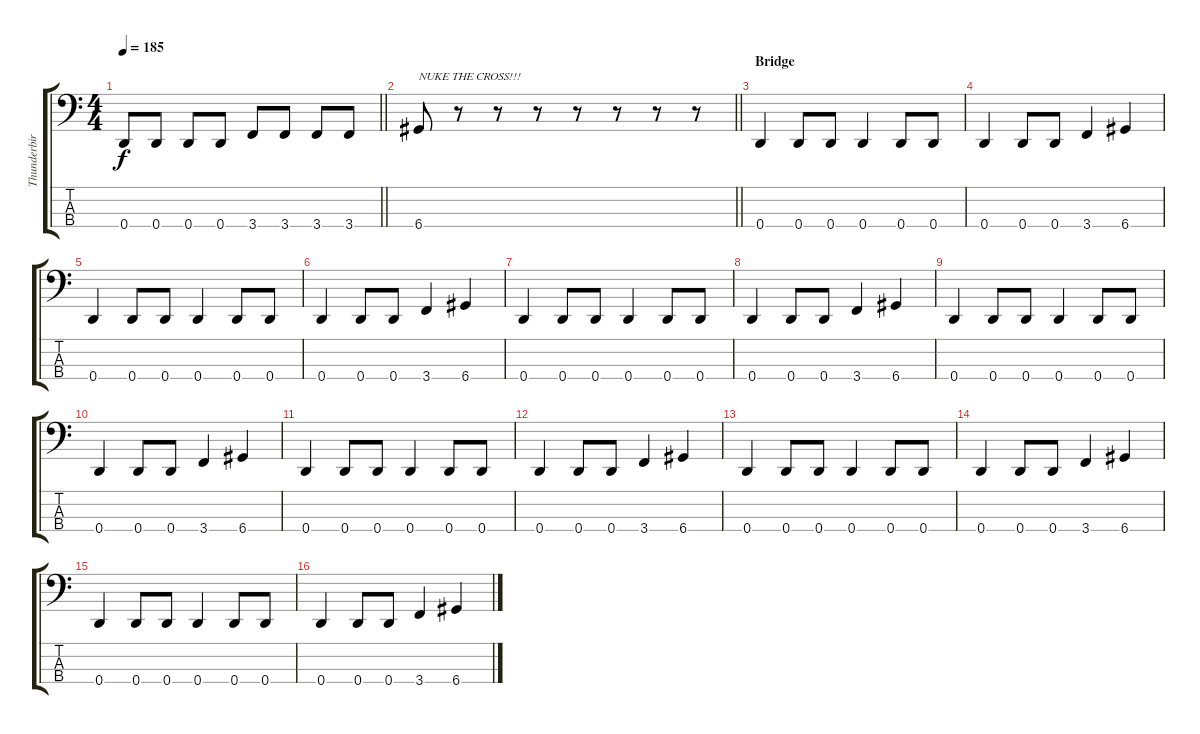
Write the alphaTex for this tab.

\track ("Thunderbird" "Thunderbir") {instrument electricbasspick}
\staff {score tabs}
\tuning (F2 C2 G1 D1) {hide}
\ts (4 4)
\tempo 185
\clef f4
\barLineRight lightlight
\ks c
0.4.8{dy f} 0.4.8 0.4.8 0.4.8 3.4.8 3.4.8 3.4.8 3.4.8 |
\barLineRight lightlight
6.4.8{txt "NUKE THE CROSS!!!"} r.8 r.8 r.8 r.8 r.8 r.8 r.8 |
\section ("" "Bridge")
0.4.4 0.4.8 0.4.8 0.4.4 0.4.8 0.4.8 |
0.4.4 0.4.8 0.4.8 3.4.4 6.4.4 |
0.4.4 0.4.8 0.4.8 0.4.4 0.4.8 0.4.8 |
0.4.4 0.4.8 0.4.8 3.4.4 6.4.4 |
0.4.4 0.4.8 0.4.8 0.4.4 0.4.8 0.4.8 |
0.4.4 0.4.8 0.4.8 3.4.4 6.4.4 |
0.4.4 0.4.8 0.4.8 0.4.4 0.4.8 0.4.8 |
0.4.4 0.4.8 0.4.8 3.4.4 6.4.4 |
0.4.4 0.4.8 0.4.8 0.4.4 0.4.8 0.4.8 |
0.4.4 0.4.8 0.4.8 3.4.4 6.4.4 |
0.4.4 0.4.8 0.4.8 0.4.4 0.4.8 0.4.8 |
0.4.4 0.4.8 0.4.8 3.4.4 6.4.4 |
0.4.4 0.4.8 0.4.8 0.4.4 0.4.8 0.4.8 |
0.4.4 0.4.8 0.4.8 3.4.4 6.4.4
